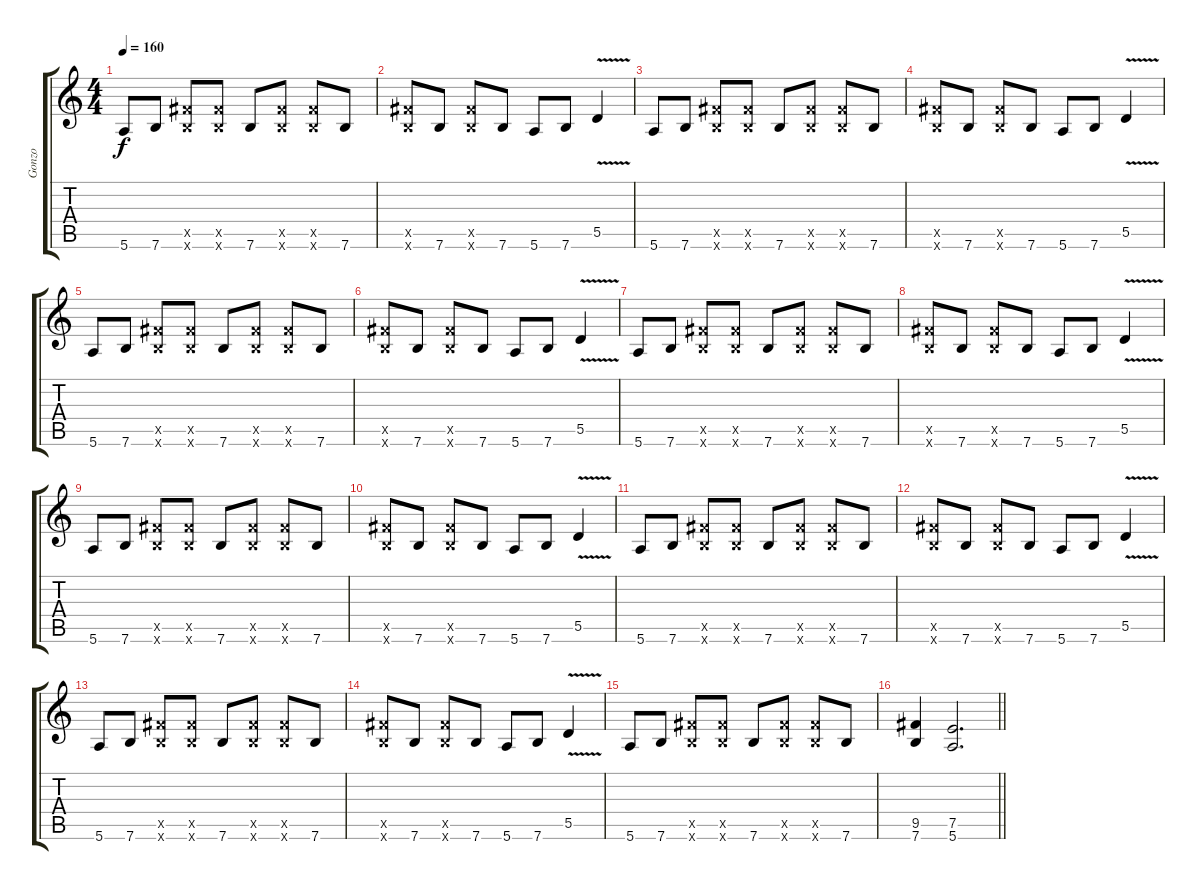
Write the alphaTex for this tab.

\track ("Gonzo" "Gonzo") {instrument distortionguitar}
\staff {score tabs}
\tuning (E4 B3 G3 D3 A2 E2) {hide}
\ts (4 4)
\tempo 160
\clef g2
\ks c
5.6.8{dy f} 7.6.8 (9.5{x} 7.6{x}).8 (9.5{x} 7.6{x}).8 7.6.8 (9.5{x} 7.6{x}).8 (9.5{x} 7.6{x}).8 7.6.8 |
(9.5{x} 7.6{x}).8 7.6.8 (9.5{x} 7.6{x}).8 7.6.8 5.6.8 7.6.8 5.5{v}.4 |
5.6.8 7.6.8 (9.5{x} 7.6{x}).8 (9.5{x} 7.6{x}).8 7.6.8 (9.5{x} 7.6{x}).8 (9.5{x} 7.6{x}).8 7.6.8 |
(9.5{x} 7.6{x}).8 7.6.8 (9.5{x} 7.6{x}).8 7.6.8 5.6.8 7.6.8 5.5{v}.4 |
5.6.8 7.6.8 (9.5{x} 7.6{x}).8 (9.5{x} 7.6{x}).8 7.6.8 (9.5{x} 7.6{x}).8 (9.5{x} 7.6{x}).8 7.6.8 |
(9.5{x} 7.6{x}).8 7.6.8 (9.5{x} 7.6{x}).8 7.6.8 5.6.8 7.6.8 5.5{v}.4 |
5.6.8 7.6.8 (9.5{x} 7.6{x}).8 (9.5{x} 7.6{x}).8 7.6.8 (9.5{x} 7.6{x}).8 (9.5{x} 7.6{x}).8 7.6.8 |
(9.5{x} 7.6{x}).8 7.6.8 (9.5{x} 7.6{x}).8 7.6.8 5.6.8 7.6.8 5.5{v}.4 |
5.6.8 7.6.8 (9.5{x} 7.6{x}).8 (9.5{x} 7.6{x}).8 7.6.8 (9.5{x} 7.6{x}).8 (9.5{x} 7.6{x}).8 7.6.8 |
(9.5{x} 7.6{x}).8 7.6.8 (9.5{x} 7.6{x}).8 7.6.8 5.6.8 7.6.8 5.5{v}.4 |
5.6.8 7.6.8 (9.5{x} 7.6{x}).8 (9.5{x} 7.6{x}).8 7.6.8 (9.5{x} 7.6{x}).8 (9.5{x} 7.6{x}).8 7.6.8 |
(9.5{x} 7.6{x}).8 7.6.8 (9.5{x} 7.6{x}).8 7.6.8 5.6.8 7.6.8 5.5{v}.4 |
5.6.8 7.6.8 (9.5{x} 7.6{x}).8 (9.5{x} 7.6{x}).8 7.6.8 (9.5{x} 7.6{x}).8 (9.5{x} 7.6{x}).8 7.6.8 |
(9.5{x} 7.6{x}).8 7.6.8 (9.5{x} 7.6{x}).8 7.6.8 5.6.8 7.6.8 5.5{v}.4 |
5.6.8 7.6.8 (9.5{x} 7.6{x}).8 (9.5{x} 7.6{x}).8 7.6.8 (9.5{x} 7.6{x}).8 (9.5{x} 7.6{x}).8 7.6.8 |
\barLineRight lightlight
(9.5 7.6).4 (7.5 5.6).2{d}
